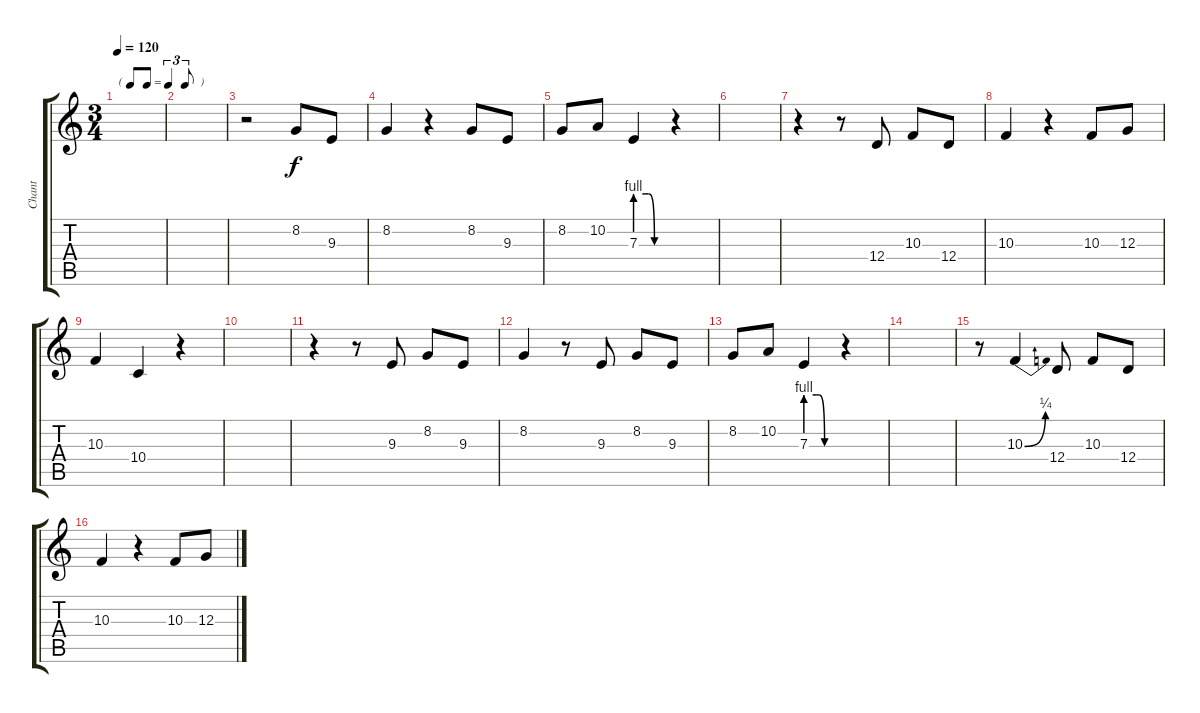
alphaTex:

\track ("Chant" "Chant") {instrument brightacousticpiano}
\staff {score tabs}
\tuning (E4 B3 G3 D3 A2 E2) {hide}
\ts (3 4)
\tf triplet8th
\tempo 120
\clef g2
\ks c
|
|
r.2 8.2.8 9.3.8 |
8.2.4 r.4 8.2.8 9.3.8 |
8.2.8 10.2.8 7.3{be (custom 0 4 20 4 25 4 36 0 40 0 60 0)}.4 r.4 |
|
r.4 r.8 12.4.8 10.3.8 12.4.8 |
10.3.4 r.4 10.3.8 12.3.8 |
10.3.4 10.4.4 r.4 |
|
r.4 r.8 9.3.8 8.2.8 9.3.8 |
8.2.4 r.8 9.3.8 8.2.8 9.3.8 |
8.2.8 10.2.8 7.3{be (custom 0 4 20 4 25 4 36 0 40 0 60 0)}.4 r.4 |
|
r.8 10.3{be (bend 0 0 60 1)}.4 12.4.8 10.3.8 12.4.8 |
10.3.4 r.4 10.3.8 12.3.8
